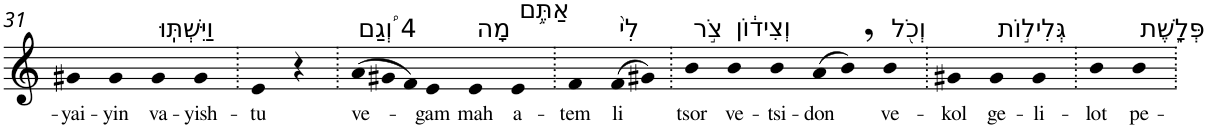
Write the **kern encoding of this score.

**kern	**text
*part1	*part1
*staff1	*staff1
*I"Piano	*
*I'Pno	*
!!LO:PB:g=z
*clefG2	*
*k[]	*
=31	=31
!	!LO:LY:b
4g#X	-yai-
!	!LO:LY:b
4g#	-yin
!LO:TX:a:t=וַיִּשְׁתּֽוּ	!
!	!LO:LY:b
4g#	va-
!	!LO:LY:b
4g#	-yish-
=32.	=32.
!	!LO:LY:b
4e	-tu
4r	.
=33.	=33.
!LO:TX:a:t=4 וְ֠גַם	!
!	!LO:LY:b
(>12a	ve-
12g#X	.
12f)	.
!	!LO:LY:b
4e	-gam
!LO:TX:a:t=מָה	!
!	!LO:LY:b
4e	mah
!LO:TX:a:t=אַתֶּ֥ם	!
!	!LO:LY:b
4e	a-
=34.	=34.
!	!LO:LY:b
4f	-tem
!LO:TX:a:t=לִי֙	!
!	!LO:LY:b
(>8f	li
8g#X)	.
=35.	=35.
!LO:TX:a:t=צֹ֣ר	!
!	!LO:LY:b
4b	tsor
!LO:TX:a:t=וְצִיד֔וֹן	!
!	!LO:LY:b
4b	ve-
!	!LO:LY:b
4b	-tsi-
!	!LO:LY:b
(>8a	-don
8b,)	.
!LO:TX:a:t=וְכֹ֖ל	!
!	!LO:LY:b
4b	ve-
=36.	=36.
!	!LO:LY:b
4g#X	-kol
!LO:TX:a:t=גְּלִיל֣וֹת	!
!	!LO:LY:b
4g#	ge-
!	!LO:LY:b
4g#	-li-
=37.	=37.
!	!LO:LY:b
4b	-lot
!LO:TX:a:t=פְּלָ֑שֶׁת	!
!	!LO:LY:b
4b	pe-
=.	=.
*-	*-
